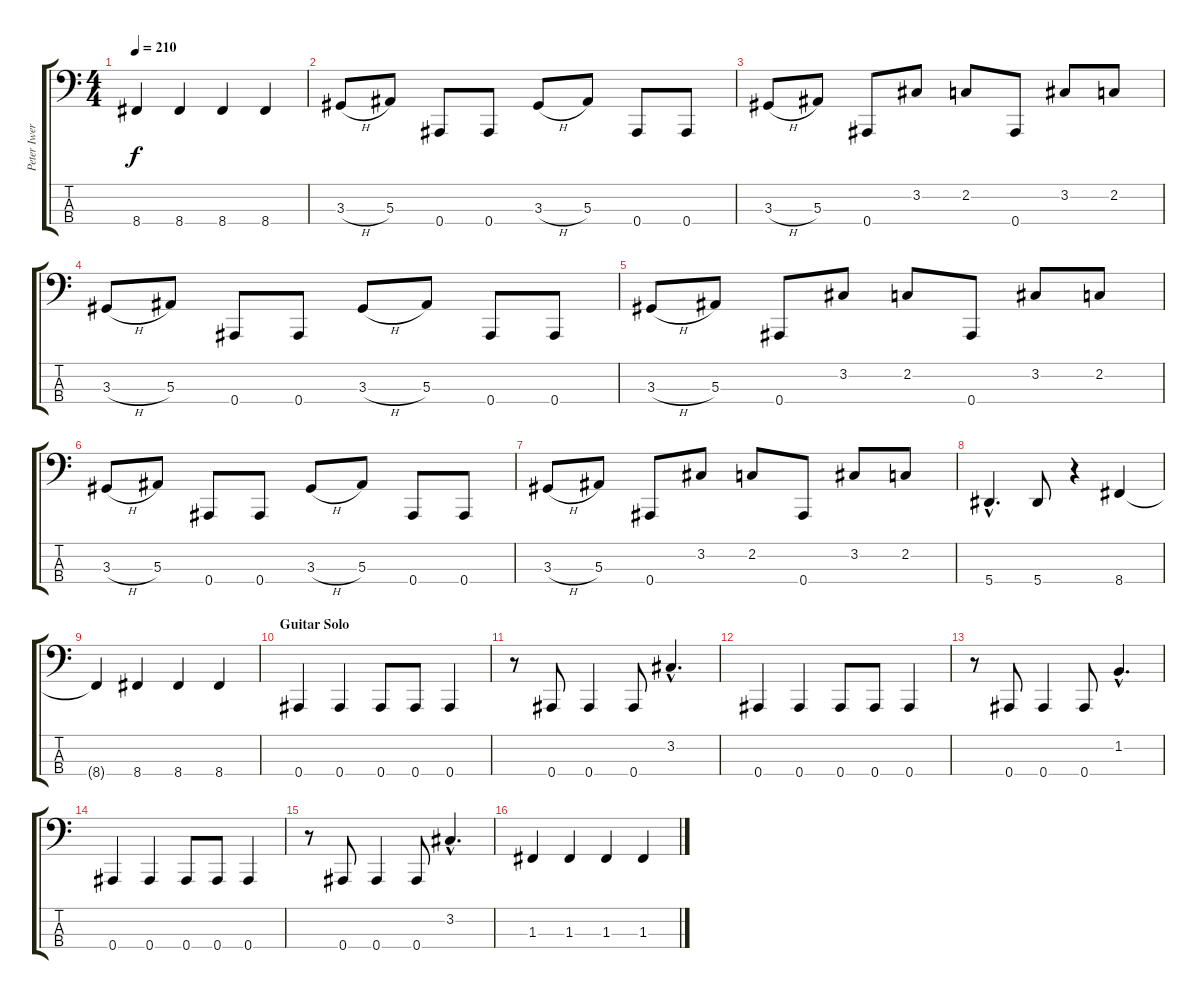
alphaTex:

\track ("Peter Iwers" "Peter Iwer") {instrument electricbassfinger}
\staff {score tabs}
\tuning (Eb2 Bb1 F1 Bb0) {hide}
\ts (4 4)
\tempo 210
\clef f4
\ks c
8.4{t}.4{dy f} 8.4.4 8.4.4 8.4.4 |
3.3{h}.8 5.3.8 0.4.8 0.4.8 3.3{h}.8 5.3.8 0.4.8 0.4.8 |
3.3{h}.8 5.3.8 0.4.8 3.2.8 2.2.8 0.4.8 3.2.8 2.2.8 |
3.3{h}.8 5.3.8 0.4.8 0.4.8 3.3{h}.8 5.3.8 0.4.8 0.4.8 |
3.3{h}.8 5.3.8 0.4.8 3.2.8 2.2.8 0.4.8 3.2.8 2.2.8 |
3.3{h}.8 5.3.8 0.4.8 0.4.8 3.3{h}.8 5.3.8 0.4.8 0.4.8 |
3.3{h}.8 5.3.8 0.4.8 3.2.8 2.2.8 0.4.8 3.2.8 2.2.8 |
5.4{hac}.4{d} 5.4.8 r.4 8.4.4 |
8.4{t}.4 8.4.4 8.4.4 8.4.4 |
\section ("" "Guitar Solo")
0.4.4 0.4.4 0.4.8 0.4.8 0.4.4 |
r.8 0.4.8 0.4.4 0.4.8 3.2{hac}.4{d} |
0.4.4 0.4.4 0.4.8 0.4.8 0.4.4 |
r.8 0.4.8 0.4.4 0.4.8 1.2{hac}.4{d} |
0.4.4 0.4.4 0.4.8 0.4.8 0.4.4 |
r.8 0.4.8 0.4.4 0.4.8 3.2{hac}.4{d} |
1.3.4 1.3.4 1.3.4 1.3.4
